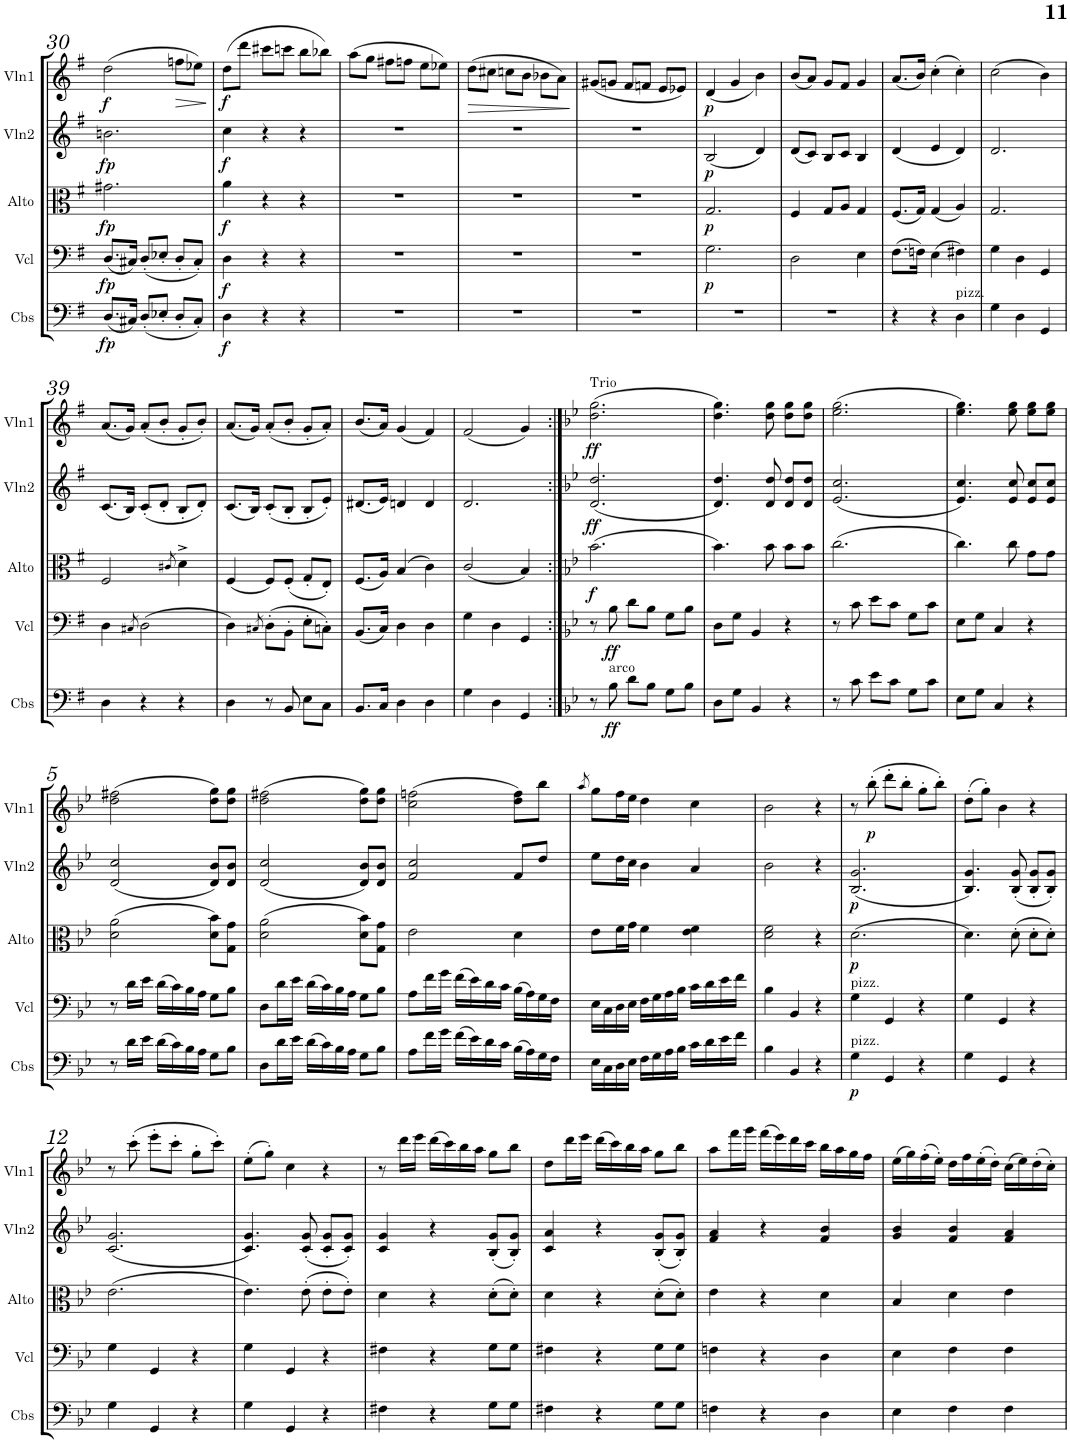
**kern	**dynam	**kern	**dynam	**kern	**dynam	**kern	**dynam	**kern	**dynam
*part5	*part5	*part4	*part4	*part3	*part3	*part2	*part2	*part1	*part1
*staff5	*staff5	*staff4	*staff4	*staff3	*staff3	*staff2	*staff2	*staff1	*staff1
*I"Contrebasse	*	*I"Violoncelle	*	*I"Alto	*	*I"Violon 2	*	*I"Violon 1	*
*I'Cbs	*	*I'Vcl	*	*I'Alto	*	*I'Vln2	*	*I'Vln1	*
!!LO:PB:g=z
*clefF4	*	*clefF4	*	*clefC3	*	*clefG2	*	*clefG2	*
*Trd7c12	*	*	*	*	*	*	*	*	*
*k[f#]	*	*k[f#]	*	*k[f#]	*	*k[f#]	*	*k[f#]	*
*M3/4	*	*M3/4	*	*M3/4	*	*M3/4	*	*M3/4	*
=30	=30	=30	=30	=30	=30	=30	=30	=30	=30
!	!LO:DY:b	!	!LO:DY:b	!	!LO:DY:b	!	!LO:DY:b	!	!LO:DY:b
(8.D/L	fp	(8.D/L	fp	2.g#X\	fp	2.bn\	fp	(2dd\	f
16C#X/Jk)	.	16C#X/Jk)	.	.	.	.	.	.	.
(8D'/L	.	(8D'/L	.	.	.	.	.	.	.
8E-X'/J	.	8E-X'/J	.	.	.	.	.	.	.
!	!	!	!	!	!	!	!	!	!LO:HP:b
8D'/L	.	8D'/L	.	.	.	.	.	8ffn\L	>
8C#'/J)	.	8C#'/J)	.	.	.	.	.	8ee-X\J)	.
.	.	.	.	.	.	.	.	.	]
=31	=31	=31	=31	=31	=31	=31	=31	=31	=31
!	!LO:DY:b	!	!LO:DY:b	!	!LO:DY:b	!	!LO:DY:b	!	!LO:DY:b
4D\	f	4D\	f	4a\	f	4cc\	f	(8dd\L	f
.	.	.	.	.	.	.	.	8ddd\J	.
4r	.	4r	.	4r	.	4r	.	8ccc#X\L	.
.	.	.	.	.	.	.	.	8cccn\J	.
4r	.	4r	.	4r	.	4r	.	8bb\L	.
.	.	.	.	.	.	.	.	8bb-X\J)	.
=32	=32	=32	=32	=32	=32	=32	=32	=32	=32
2.r	.	2.r	.	2.r	.	2.r	.	(8aa\L	.
.	.	.	.	.	.	.	.	8gg\J	.
.	.	.	.	.	.	.	.	8ff#X\L	.
.	.	.	.	.	.	.	.	8ffn\J	.
.	.	.	.	.	.	.	.	8ee\L	.
.	.	.	.	.	.	.	.	8ee-X\J)	.
=33	=33	=33	=33	=33	=33	=33	=33	=33	=33
!	!	!	!	!	!	!	!	!	!LO:HP:b
2.r	.	2.r	.	2.r	.	2.r	.	(8dd\L	>
.	.	.	.	.	.	.	.	8cc#X\J	.
.	.	.	.	.	.	.	.	8ccn\L	.
.	.	.	.	.	.	.	.	8b\J	.
.	.	.	.	.	.	.	.	8b-X\L	.
.	.	.	.	.	.	.	.	8a\J)	.
.	.	.	.	.	.	.	.	.	]
=34	=34	=34	=34	=34	=34	=34	=34	=34	=34
2.r	.	2.r	.	2.r	.	2.r	.	(8g#X/L	.
.	.	.	.	.	.	.	.	8gn/J	.
.	.	.	.	.	.	.	.	8f#/L	.
.	.	.	.	.	.	.	.	8fn/J	.
.	.	.	.	.	.	.	.	8e/L	.
.	.	.	.	.	.	.	.	8e-X/J)	.
=35	=35	=35	=35	=35	=35	=35	=35	=35	=35
!	!	!	!LO:DY:b	!	!LO:DY:b	!	!LO:DY:b	!	!LO:DY:b
2.r	.	2.G\	p	2.G/	p	(2B/	p	(<4d/	p
.	.	.	.	.	.	.	.	4g/	.
.	.	.	.	.	.	4d/)	.	4b\)	.
=36	=36	=36	=36	=36	=36	=36	=36	=36	=36
2.r	.	2D\	.	4F#/	.	(8d/L	.	(8b/L	.
.	.	.	.	.	.	8c/J)	.	8a/J)	.
.	.	.	.	8G/L	.	8B/L	.	8g/L	.
.	.	.	.	8A/J	.	8c/J	.	8f#/J	.
.	.	4E\	.	4G/	.	4B/	.	4g/	.
=37	=37	=37	=37	=37	=37	=37	=37	=37	=37
4r	.	(8.F#\L	.	(8.F#/L	.	(4d/	.	(8.a/L	.
.	.	16Fn\Jk)	.	16G/Jk)	.	.	.	16b/Jk)	.
4r	.	(4E\	.	(4G/	.	4e/	.	(4cc'\	.
!LO:TX:a:t=pizz.	!	!	!	!	!	!	!	!	!
4D\	.	4F#X\)	.	4A/)	.	4d/)	.	4cc'\)	.
=38	=38	=38	=38	=38	=38	=38	=38	=38	=38
4G\	.	4G\	.	2.G/	.	2.d/	.	(2cc\	.
4D\	.	4D\	.	.	.	.	.	.	.
4GG/	.	4GG/	.	.	.	.	.	4b\)	.
!!LO:LB:g=z
=39	=39	=39	=39	=39	=39	=39	=39	=39	=39
4D\	.	4D\	.	2F#/	.	(8.c/L	.	(8.a/L	.
.	.	.	.	.	.	16B/Jk)	.	16g/Jk)	.
.	.	8qC#X/	.	.	.	.	.	.	.
4r	.	(2D\	.	.	.	(8c'/L	.	(8a'/L	.
.	.	.	.	.	.	8d'/J	.	8b'/J	.
.	.	.	.	8qc#X/	.	.	.	.	.
4r	.	.	.	4d^\	.	8B'/L	.	8g'/L	.
.	.	.	.	.	.	8d'/J)	.	8b'/J)	.
=40	=40	=40	=40	=40	=40	=40	=40	=40	=40
4D\	.	4D\)	.	(4F#/	.	(8.c/L	.	(8.a/L	.
.	.	.	.	.	.	16B/Jk)	.	16g/Jk)	.
.	.	8qC#X/	.	.	.	.	.	.	.
8r	.	(8D'\L	.	8F#/L)	.	(8c'/L	.	(8a'/L	.
8BB/	.	8BB'\J	.	(8F#'/J	.	8B'/J	.	8b'/J	.
8E\L	.	8E'\L	.	8G'/L	.	8B'/L	.	8g'/L	.
8C\J	.	8Cn'\J)	.	8E'/J)	.	8e'/J)	.	8a'/J)	.
=41	=41	=41	=41	=41	=41	=41	=41	=41	=41
8.BB/L	.	(8.BB/L	.	(8.F#/L	.	(8.d#X/L	.	(8.b/L	.
16C/Jk	.	16C/Jk)	.	16A/Jk)	.	16e/Jk)	.	16a/Jk)	.
4D\	.	4D\	.	(4B/	.	4dn/	.	(4g/	.
4D\	.	4D\	.	4c\)	.	4d/	.	4f#/)	.
=42	=42	=42	=42	=42	=42	=42	=42	=42	=42
4G\	.	4G\	.	(2c/	.	2.d/	.	(2f#/	.
4D\	.	4D\	.	.	.	.	.	.	.
4GG/	.	4GG/	.	4B/)	.	.	.	4g/)	.
=1:|!	=1:|!	=1:|!	=1:|!	=1:|!	=1:|!	=1:|!	=1:|!	=1:|!	=1:|!
*k[b-e-]	*	*k[b-e-]	*	*k[b-e-]	*	*k[b-e-]	*	*k[b-e-]	*
!	!	!	!	!	!	!	!	!LO:TX:a:t=Trio	!
!	!	!	!	!	!LO:DY:b	!	!LO:DY:b	!	!LO:DY:b
8r	.	8r	.	(2.b-\	f	(2.d/ 2.dd/	ff	(2.dd\ 2.gg\	ff
!LO:TX:a:t=arco	!	!	!	!	!	!	!	!	!
!	!LO:DY:b	!	!LO:DY:b	!	!	!	!	!	!
8B-\	ff	8B-\	ff	.	.	.	.	.	.
8d\L	.	8d\L	.	.	.	.	.	.	.
8B-\J	.	8B-\J	.	.	.	.	.	.	.
8G\L	.	8G\L	.	.	.	.	.	.	.
8B-\J	.	8B-\J	.	.	.	.	.	.	.
=2	=2	=2	=2	=2	=2	=2	=2	=2	=2
8D\L	.	8D\L	.	4.b-\)	.	4.d/ 4.dd/)	.	4.dd\ 4.gg\)	.
8G\J	.	8G\J	.	.	.	.	.	.	.
4BB-/	.	4BB-/	.	.	.	.	.	.	.
.	.	.	.	8b-\	.	8d/ 8dd/	.	8dd\ 8gg\	.
4r	.	4r	.	8b-\L	.	8d/ 8dd/L	.	8dd\ 8gg\L	.
.	.	.	.	8b-\J	.	8d/ 8dd/J	.	8dd\ 8gg\J	.
=3	=3	=3	=3	=3	=3	=3	=3	=3	=3
8r	.	8r	.	(2.cc\	.	(2.e-/ 2.cc/	.	(2.ee-\ 2.gg\	.
8c\	.	8c\	.	.	.	.	.	.	.
8e-\L	.	8e-\L	.	.	.	.	.	.	.
8c\J	.	8c\J	.	.	.	.	.	.	.
8G\L	.	8G\L	.	.	.	.	.	.	.
8c\J	.	8c\J	.	.	.	.	.	.	.
=4	=4	=4	=4	=4	=4	=4	=4	=4	=4
8E-\L	.	8E-\L	.	4.cc\)	.	4.e-/ 4.cc/)	.	4.ee-\ 4.gg\)	.
8G\J	.	8G\J	.	.	.	.	.	.	.
4C/	.	4C/	.	.	.	.	.	.	.
.	.	.	.	8cc\	.	8e-/ 8cc/	.	8ee-\ 8gg\	.
4r	.	4r	.	8g\L	.	8e-/ 8cc/L	.	8ee-\ 8gg\L	.
.	.	.	.	8g\J	.	8e-/ 8cc/J	.	8ee-\ 8gg\J	.
!!LO:LB:g=z
=5	=5	=5	=5	=5	=5	=5	=5	=5	=5
8r	.	8r	.	(2d\ 2a\	.	(2d/ 2cc/	.	(2dd\ 2ff#X\	.
16d\LL	.	16d\LL	.	.	.	.	.	.	.
16e-\JJ	.	16e-\JJ	.	.	.	.	.	.	.
(16d\LL	.	(16d\LL	.	.	.	.	.	.	.
16c\)	.	16c\)	.	.	.	.	.	.	.
16B-\	.	16B-\	.	.	.	.	.	.	.
16A\JJ	.	16A\JJ	.	.	.	.	.	.	.
8G\L	.	8G\L	.	8d\ 8b-\L)	.	8d/ 8b-/L)	.	8dd\ 8gg\L)	.
8B-\J	.	8B-\J	.	8G\ 8g\J	.	8d/ 8b-/J	.	8dd\ 8gg\J	.
=6	=6	=6	=6	=6	=6	=6	=6	=6	=6
8D\L	.	8D\L	.	(2d\ 2a\	.	(2d/ 2cc/	.	(2dd\ 2ff#X\	.
16d\L	.	16d\L	.	.	.	.	.	.	.
16e-\JJ	.	16e-\JJ	.	.	.	.	.	.	.
(16d\LL	.	(16d\LL	.	.	.	.	.	.	.
16c\)	.	16c\)	.	.	.	.	.	.	.
16B-\	.	16B-\	.	.	.	.	.	.	.
16A\JJ	.	16A\JJ	.	.	.	.	.	.	.
8G\L	.	8G\L	.	8d\ 8b-\L)	.	8d/ 8b-/L)	.	8dd\ 8gg\L)	.
8B-\J	.	8B-\J	.	8G\ 8g\J	.	8d/ 8b-/J	.	8dd\ 8gg\J	.
=7	=7	=7	=7	=7	=7	=7	=7	=7	=7
8A\L	.	8A\L	.	2e-\	.	2f/ 2cc/	.	(2cc\ 2ffn\	.
16f\L	.	16f\L	.	.	.	.	.	.	.
16g\JJ	.	16g\JJ	.	.	.	.	.	.	.
(16f\LL	.	(16f\LL	.	.	.	.	.	.	.
16e-\)	.	16e-\)	.	.	.	.	.	.	.
16d\	.	16d\	.	.	.	.	.	.	.
16c\JJ	.	16c\JJ	.	.	.	.	.	.	.
(16B-\LL	.	(16B-\LL	.	4d\	.	8f/L	.	8dd\ 8ff\L)	.
16A\)	.	16A\)	.	.	.	.	.	.	.
16G\	.	16G\	.	.	.	8dd/J	.	8bb-\J	.
16F\JJ	.	16F\JJ	.	.	.	.	.	.	.
=8	=8	=8	=8	=8	=8	=8	=8	=8	=8
.	.	.	.	.	.	.	.	8qaa/	.
16E-\LL	.	16E-\LL	.	8e-\L	.	8ee-\L	.	8gg\L	.
16C\	.	16C\	.	.	.	.	.	.	.
16D\	.	16D\	.	16f\L	.	16dd\L	.	16ff\L	.
16E-\JJ	.	16E-\JJ	.	16g\JJ	.	16cc\JJ	.	16ee-\JJ	.
16F\LL	.	16F\LL	.	4f\	.	4b-\	.	4dd\	.
16G\	.	16G\	.	.	.	.	.	.	.
16A\	.	16A\	.	.	.	.	.	.	.
16B-\JJ	.	16B-\JJ	.	.	.	.	.	.	.
16c\LL	.	16c\LL	.	4e-\ 4f\	.	4a/	.	4cc\	.
16d\	.	16d\	.	.	.	.	.	.	.
16e-\	.	16e-\	.	.	.	.	.	.	.
16f\JJ	.	16f\JJ	.	.	.	.	.	.	.
=9	=9	=9	=9	=9	=9	=9	=9	=9	=9
4B-\	.	4B-\	.	2d\ 2f\	.	2b-\	.	2b-\	.
4BB-/	.	4BB-/	.	.	.	.	.	.	.
4r	.	4r	.	4r	.	4r	.	4r	.
=10	=10	=10	=10	=10	=10	=10	=10	=10	=10
!	!	!LO:TX:a:t=pizz.	!	!	!	!	!	!	!
!LO:TX:a:t=pizz.	!	!	!	!	!	!	!	!	!
!	!LO:DY:b	!	!	!	!LO:DY:b	!	!LO:DY:b	!	!
4G\	p	4G\	.	(2.d\	p	(2.B-/ 2.g/	p	8r	.
!	!	!	!	!	!	!	!	!	!LO:DY:b
.	.	.	.	.	.	.	.	(8bb-'\	p
4GG/	.	4GG/	.	.	.	.	.	8ddd'\L	.
.	.	.	.	.	.	.	.	8bb-'\J	.
4r	.	4r	.	.	.	.	.	8gg'\L	.
.	.	.	.	.	.	.	.	8bb-'\J)	.
=11	=11	=11	=11	=11	=11	=11	=11	=11	=11
4G\	.	4G\	.	4.d\)	.	4.B-/ 4.g/)	.	(8dd'\L	.
.	.	.	.	.	.	.	.	8gg'\J)	.
4GG/	.	4GG/	.	.	.	.	.	4b-\	.
.	.	.	.	(8d'\	.	(8B-/' 8g/'	.	.	.
4r	.	4r	.	8d'\L	.	8B-/' 8g/'L	.	4r	.
.	.	.	.	8d'\J)	.	8B-/' 8g/'J)	.	.	.
!!LO:LB:g=z
=12	=12	=12	=12	=12	=12	=12	=12	=12	=12
4G\	.	4G\	.	(2.e-\	.	(2.c/ 2.g/	.	8r	.
.	.	.	.	.	.	.	.	(8ccc'\	.
4GG/	.	4GG/	.	.	.	.	.	8eee-'\L	.
.	.	.	.	.	.	.	.	8ccc'\J	.
4r	.	4r	.	.	.	.	.	8gg'\L	.
.	.	.	.	.	.	.	.	8ccc'\J)	.
=13	=13	=13	=13	=13	=13	=13	=13	=13	=13
4G\	.	4G\	.	4.e-\)	.	4.c/ 4.g/)	.	(8ee-'\L	.
.	.	.	.	.	.	.	.	8gg'\J)	.
4GG/	.	4GG/	.	.	.	.	.	4cc\	.
.	.	.	.	(8e-'\	.	(8c/' 8g/'	.	.	.
4r	.	4r	.	8e-'\L	.	8c/' 8g/'L	.	4r	.
.	.	.	.	8e-'\J)	.	8c/' 8g/'J)	.	.	.
=14	=14	=14	=14	=14	=14	=14	=14	=14	=14
4F#X\	.	4F#X\	.	4d\	.	4c/ 4g/	.	8r	.
.	.	.	.	.	.	.	.	16ddd\LL	.
.	.	.	.	.	.	.	.	16eee-\JJ	.
4r	.	4r	.	4r	.	4r	.	(16ddd\LL	.
.	.	.	.	.	.	.	.	16ccc\)	.
.	.	.	.	.	.	.	.	16bb-\	.
.	.	.	.	.	.	.	.	16aa\JJ	.
8G\L	.	8G\L	.	(8d'\L	.	(8B-/' 8g/'L	.	8gg\L	.
8G\J	.	8G\J	.	8d'\J)	.	8B-/' 8g/'J)	.	8bb-\J	.
=15	=15	=15	=15	=15	=15	=15	=15	=15	=15
4F#X\	.	4F#X\	.	4d\	.	4c/ 4a/	.	8dd\L	.
.	.	.	.	.	.	.	.	16ddd\L	.
.	.	.	.	.	.	.	.	16eee-\JJ	.
4r	.	4r	.	4r	.	4r	.	(16ddd\LL	.
.	.	.	.	.	.	.	.	16ccc\)	.
.	.	.	.	.	.	.	.	16bb-\	.
.	.	.	.	.	.	.	.	16aa\JJ	.
8G\L	.	8G\L	.	(8d'\L	.	(8B-/' 8g/'L	.	8gg\L	.
8G\J	.	8G\J	.	8d'\J)	.	8B-/' 8g/'J)	.	8bb-\J	.
=16	=16	=16	=16	=16	=16	=16	=16	=16	=16
4Fn\	.	4Fn\	.	4e-\	.	4f/ 4a/	.	8aa\L	.
.	.	.	.	.	.	.	.	16fff\L	.
.	.	.	.	.	.	.	.	16ggg\JJ	.
4r	.	4r	.	4r	.	4r	.	(16fff\LL	.
.	.	.	.	.	.	.	.	16eee-\)	.
.	.	.	.	.	.	.	.	16ddd\	.
.	.	.	.	.	.	.	.	16ccc\JJ	.
4D\	.	4D\	.	4d\	.	4f/ 4b-/	.	16bb-\LL	.
.	.	.	.	.	.	.	.	16aa\	.
.	.	.	.	.	.	.	.	16gg\	.
.	.	.	.	.	.	.	.	16ff\JJ	.
=17	=17	=17	=17	=17	=17	=17	=17	=17	=17
4E-\	.	4E-\	.	4B-/	.	4g/ 4b-/	.	(16ee-\LL	.
.	.	.	.	.	.	.	.	16gg\)	.
.	.	.	.	.	.	.	.	(16ff'\	.
.	.	.	.	.	.	.	.	16ee-'\JJ)	.
4F\	.	4F\	.	4d\	.	4f/ 4b-/	.	16dd\LL	.
.	.	.	.	.	.	.	.	16ff\	.
.	.	.	.	.	.	.	.	(16ee-'\	.
.	.	.	.	.	.	.	.	16dd'\JJ)	.
4F\	.	4F\	.	4e-\	.	4f/ 4a/	.	(16cc\LL	.
.	.	.	.	.	.	.	.	16ee-\)	.
.	.	.	.	.	.	.	.	(16dd'\	.
.	.	.	.	.	.	.	.	16cc'\JJ)	.
=	=	=	=	=	=	=	=	=	=
*-	*-	*-	*-	*-	*-	*-	*-	*-	*-
